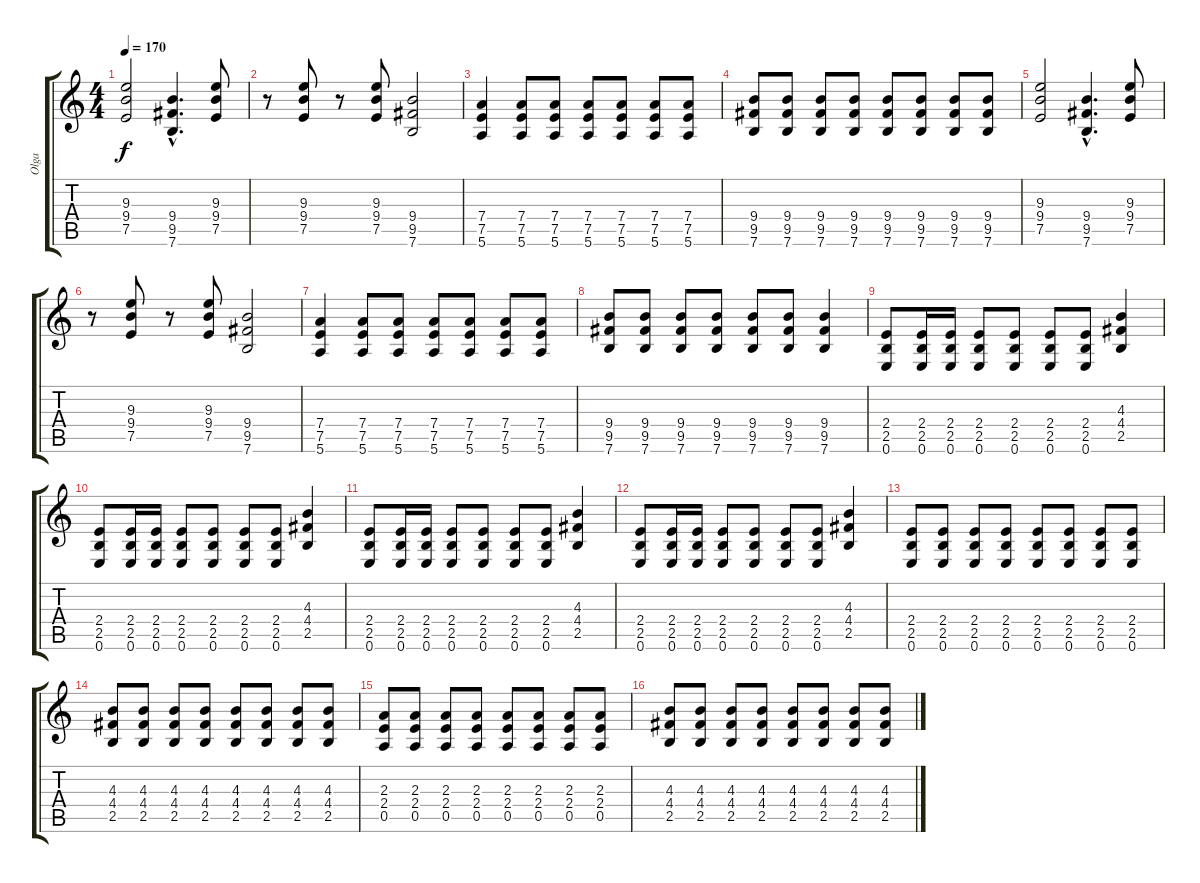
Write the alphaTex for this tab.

\track ("Olga" "Olga") {instrument overdrivenguitar}
\staff {score tabs}
\tuning (E4 B3 G3 D3 A2 E2) {hide}
\ts (4 4)
\tempo 170
\clef g2
\ks c
(9.3 9.4 7.5).2{dy f instrument overdrivenguitar} (9.4{hac} 9.5{hac} 7.6{hac}).4{d} (9.3 9.4 7.5).8 |
r.8 (9.3 9.4 7.5).8 r.8 (9.3 9.4 7.5).8 (9.4 9.5 7.6).2 |
(7.4 7.5 5.6).4 (7.4 7.5 5.6).8 (7.4 7.5 5.6).8 (7.4 7.5 5.6).8 (7.4 7.5 5.6).8 (7.4 7.5 5.6).8 (7.4 7.5 5.6).8 |
(9.4 9.5 7.6).8 (9.4 9.5 7.6).8 (9.4 9.5 7.6).8 (9.4 9.5 7.6).8 (9.4 9.5 7.6).8 (9.4 9.5 7.6).8 (9.4 9.5 7.6).8 (9.4 9.5 7.6).8 |
(9.3 9.4 7.5).2 (9.4{hac} 9.5{hac} 7.6{hac}).4{d} (9.3 9.4 7.5).8 |
r.8 (9.3 9.4 7.5).8 r.8 (9.3 9.4 7.5).8 (9.4 9.5 7.6).2 |
(7.4 7.5 5.6).4 (7.4 7.5 5.6).8 (7.4 7.5 5.6).8 (7.4 7.5 5.6).8 (7.4 7.5 5.6).8 (7.4 7.5 5.6).8 (7.4 7.5 5.6).8 |
(9.4 9.5 7.6).8 (9.4 9.5 7.6).8 (9.4 9.5 7.6).8 (9.4 9.5 7.6).8 (9.4 9.5 7.6).8 (9.4 9.5 7.6).8 (9.4 9.5 7.6).4 |
(2.4 2.5 0.6).8{volume 16 instrument electricguitarmuted} (2.4 2.5 0.6).16 (2.4 2.5 0.6).16 (2.4 2.5 0.6).8 (2.4 2.5 0.6).8 (2.4 2.5 0.6).8 (2.4 2.5 0.6).8 (4.3 4.4 2.5).4{volume 12 instrument overdrivenguitar} |
(2.4 2.5 0.6).8{volume 16 instrument electricguitarmuted} (2.4 2.5 0.6).16 (2.4 2.5 0.6).16 (2.4 2.5 0.6).8 (2.4 2.5 0.6).8 (2.4 2.5 0.6).8 (2.4 2.5 0.6).8 (4.3 4.4 2.5).4{volume 12 instrument overdrivenguitar} |
(2.4 2.5 0.6).8{volume 16 instrument electricguitarmuted} (2.4 2.5 0.6).16 (2.4 2.5 0.6).16 (2.4 2.5 0.6).8 (2.4 2.5 0.6).8 (2.4 2.5 0.6).8 (2.4 2.5 0.6).8 (4.3 4.4 2.5).4{volume 12 instrument overdrivenguitar} |
(2.4 2.5 0.6).8{volume 16 instrument electricguitarmuted} (2.4 2.5 0.6).16 (2.4 2.5 0.6).16 (2.4 2.5 0.6).8 (2.4 2.5 0.6).8 (2.4 2.5 0.6).8 (2.4 2.5 0.6).8 (4.3 4.4 2.5).4{volume 12 instrument overdrivenguitar} |
(2.4 2.5 0.6).8{volume 16 instrument electricguitarmuted} (2.4 2.5 0.6).8 (2.4 2.5 0.6).8 (2.4 2.5 0.6).8 (2.4 2.5 0.6).8 (2.4 2.5 0.6).8 (2.4 2.5 0.6).8 (2.4 2.5 0.6).8 |
(4.3 4.4 2.5).8{volume 16 instrument electricguitarmuted} (4.3 4.4 2.5).8 (4.3 4.4 2.5).8 (4.3 4.4 2.5).8 (4.3 4.4 2.5).8 (4.3 4.4 2.5).8 (4.3 4.4 2.5).8 (4.3 4.4 2.5).8 |
(2.3 2.4 0.5).8{volume 16 instrument electricguitarmuted} (2.3 2.4 0.5).8 (2.3 2.4 0.5).8 (2.3 2.4 0.5).8 (2.3 2.4 0.5).8 (2.3 2.4 0.5).8 (2.3 2.4 0.5).8 (2.3 2.4 0.5).8 |
(4.3 4.4 2.5).8{volume 16 instrument electricguitarmuted} (4.3 4.4 2.5).8 (4.3 4.4 2.5).8 (4.3 4.4 2.5).8 (4.3 4.4 2.5).8 (4.3 4.4 2.5).8 (4.3 4.4 2.5).8 (4.3 4.4 2.5).8
